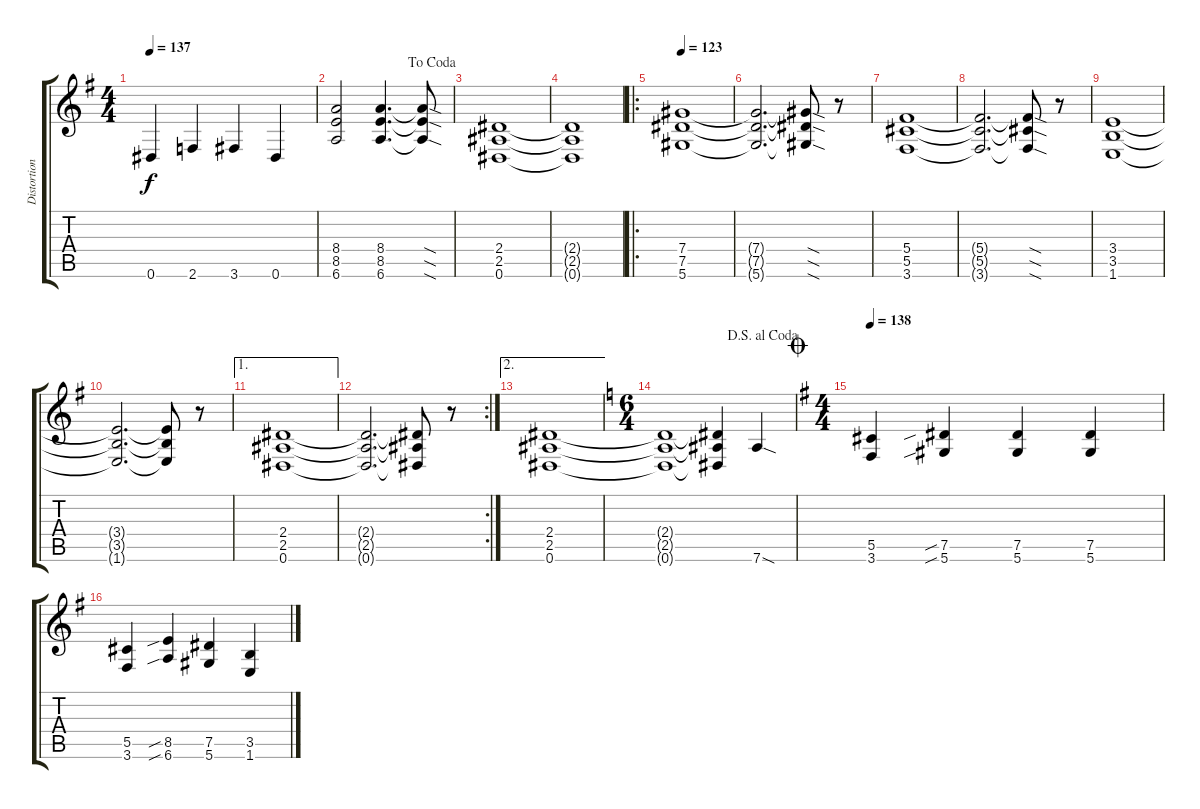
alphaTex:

\track ("Distortion Guitar" "Distortion") {instrument distortionguitar}
\staff {score tabs}
\tuning (Eb4 Bb3 Gb3 Db3 Ab2 Eb2) {hide}
\ts (4 4)
\tempo 137
\clef g2
\ks g
0.6.4{dy f} 2.6.4 3.6.4 0.6.4 |
\jump dacoda
(8.4 8.5 6.6).2 (8.4 8.5 6.6).4{d} (8.4{sod t} 8.5{sod t} 6.6{sod t}).8 |
(2.4 2.5 0.6).1 |
(2.4{t} 2.5{t} 0.6{t}).1 |
\ro
\tempo 123
(7.4 7.5 5.6).1 |
(7.4{t} 7.5{t} 5.6{t}).2{d} (7.4{sod t} 7.5{sod t} 5.6{sod t}).8 r.8 |
(5.4 5.5 3.6).1 |
(5.4{t} 5.5{t} 3.6{t}).2{d} (5.4{sod t} 5.5{sod t} 3.6{sod t}).8 r.8 |
(3.4 3.5 1.6).1 |
(3.4{t} 3.5{t} 1.6{t}).2{d} (3.4{t} 3.5{t} 1.6{t}).8 r.8 |
\ae 1
(2.4 2.5 0.6).1 |
\rc 2
(2.4{t} 2.5{t} 0.6{t}).2{d} (2.4{t} 2.5{t} 0.6{t}).8 r.8 |
\ae 2
(2.4 2.5 0.6).1 |
\ts (6 4)
\jump dalsegnoalcoda
\ks c
(2.4{t} 2.5{t} 0.6{t}).1 (2.4{t} 2.5{t} 0.6{t}).4 7.6{sod}.4 |
\ts (4 4)
\jump coda
\tempo 138
\ks g
(5.5 3.6).4 (7.5{sib} 5.6{sib}).4 (7.5 5.6).4 (7.5 5.6).4 |
(5.5 3.6).4 (8.5{sib} 6.6{sib}).4 (7.5 5.6).4 (3.5 1.6).4
